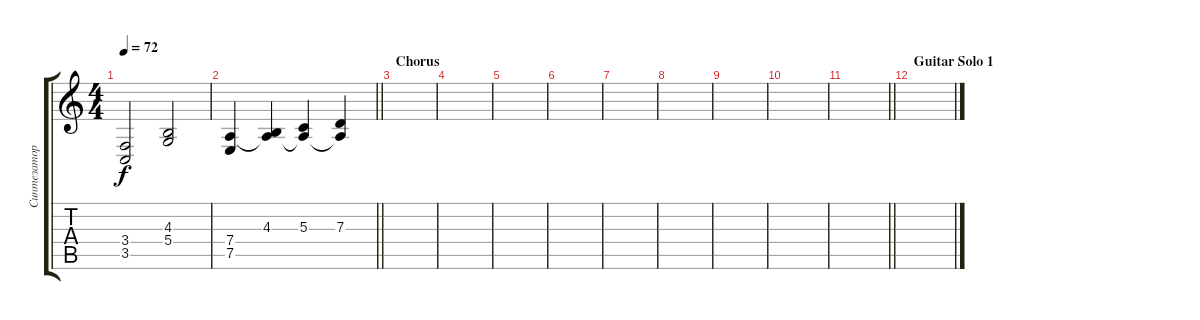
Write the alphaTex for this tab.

\track ("Синтезатор" "Синтезатор") {instrument stringensemble1}
\staff {score tabs}
\tuning (E4 B3 G3 D3 A2 E2) {hide}
\ts (4 4)
\tempo 72
\clef g2
\ks c
(3.4 3.5).2{dy f} (4.3 5.4).2 |
\barLineRight lightlight
(7.4 7.5).4 (4.3 7.4{t}).4 (5.3 7.4{t}).4 (7.3 7.4{t}).4 |
\section ("" "Chorus")
|
|
|
|
|
|
|
|
\barLineRight lightlight
|
\section ("" "Guitar Solo 1")
